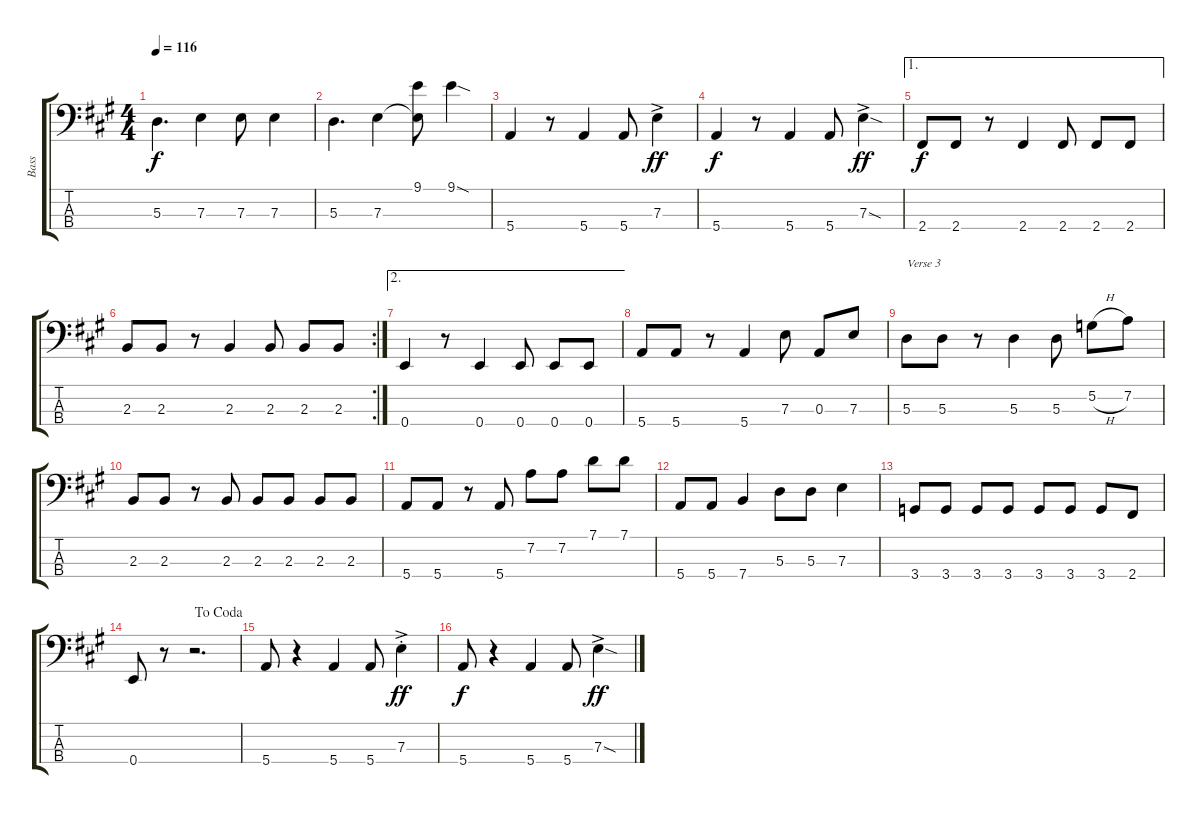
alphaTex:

\track ("Bass" "Bass") {instrument electricbasspick}
\staff {score tabs}
\tuning (G2 D2 A1 E1) {hide}
\ts (4 4)
\tempo 116
\clef f4
\ks a
5.3.4{d dy f} 7.3.4 7.3.8 7.3.4 |
5.3.4{d} 7.3.4 (9.1 7.3{t}).8 9.1{sod}.4 |
5.4.4 r.8 5.4.4 5.4.8 7.3{ac}.4{dy ff} |
5.4.4{dy f} r.8 5.4.4 5.4.8 7.3{sod ac}.4{dy ff} |
\ae 1
2.4.8{dy f} 2.4.8 r.8 2.4.4 2.4.8 2.4.8 2.4.8 |
\rc 2
2.3.8 2.3.8 r.8 2.3.4 2.3.8 2.3.8 2.3.8 |
\ae 2
0.4.4 r.8 0.4.4 0.4.8 0.4.8 0.4.8 |
5.4.8 5.4.8 r.8 5.4.4 7.3.8 0.3.8 7.3.8 |
5.3.8{txt "Verse 3"} 5.3.8 r.8 5.3.4 5.3.8 5.2{h}.8 7.2.8 |
2.3.8 2.3.8 r.8 2.3.8 2.3.8 2.3.8 2.3.8 2.3.8 |
5.4.8 5.4.8 r.8 5.4.8 7.2.8 7.2.8 7.1.8 7.1.8 |
5.4.8 5.4.8 7.4.4 5.3.8 5.3.8 7.3.4 |
3.4.8 3.4.8 3.4.8 3.4.8 3.4.8 3.4.8 3.4.8 2.4.8 |
\jump dacoda
0.4.8 r.8 r.2{d} |
5.4.8 r.4 5.4.4 5.4.8 7.3{ac st}.4{dy ff} |
5.4.8{dy f} r.4 5.4.4 5.4.8 7.3{sod ac}.4{dy ff}
